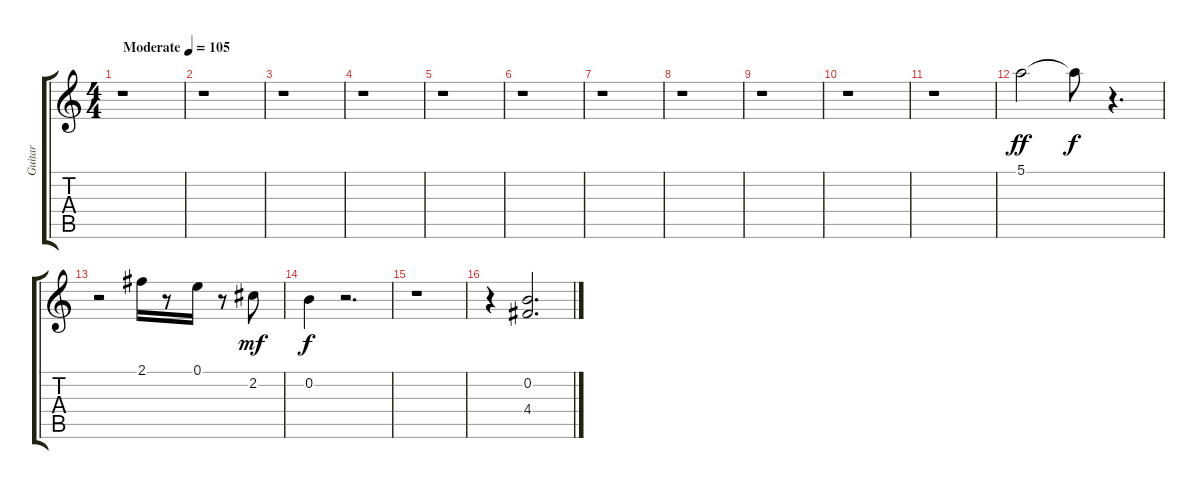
\track ("Guitar" "Guitar") {instrument distortionguitar}
\staff {score tabs}
\tuning (E4 B3 G3 D3 A2 E2) {hide}
\ts (4 4)
\tempo (105 "Moderate")
\clef g2
\ks c
r.1{dy ff instrument distortionguitar} |
r.1 |
r.1 |
r.1 |
r.1 |
r.1 |
r.1 |
r.1 |
r.1 |
r.1 |
r.1 |
5.1.2 5.1{t}.8{dy f} r.4{d} |
r.2 2.1.16 r.8 0.1.16 r.8 2.2.8{dy mf} |
0.2.4{dy f} r.2{d} |
r.1 |
r.4 (0.2 4.4).2{d}
